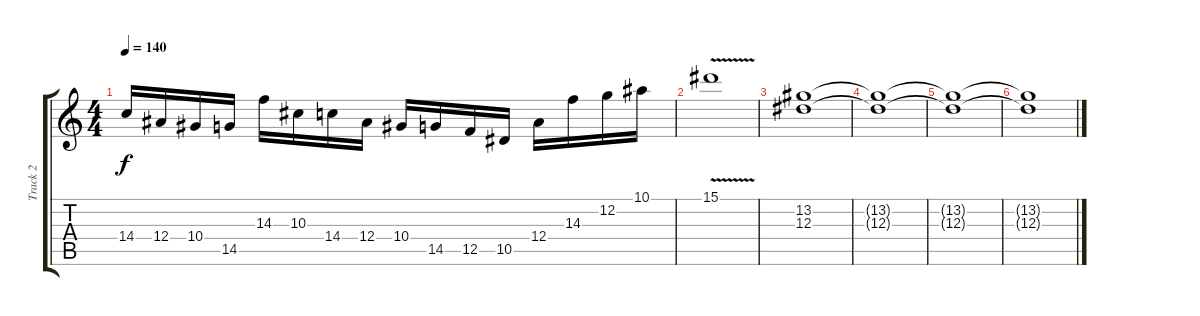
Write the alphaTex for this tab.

\track ("Track 2" "Track 2") {instrument overdrivenguitar}
\staff {score tabs}
\tuning (C4 G3 Eb3 Bb2 F2 C2) {hide}
\ts (4 4)
\tempo 140
\clef g2
\ks c
14.4.16{dy f} 12.4.16 10.4.16 14.5.16 14.3.16 10.3.16 14.4.16 12.4.16 10.4.16 14.5.16 12.5.16 10.5.16 12.4.16 14.3.16 12.2.16 10.1.16 |
15.1{v}.1 |
(13.2 12.3).1 |
(13.2{t} 12.3{t}).1 |
(13.2{t} 12.3{t}).1 |
(13.2{t} 12.3{t}).1
